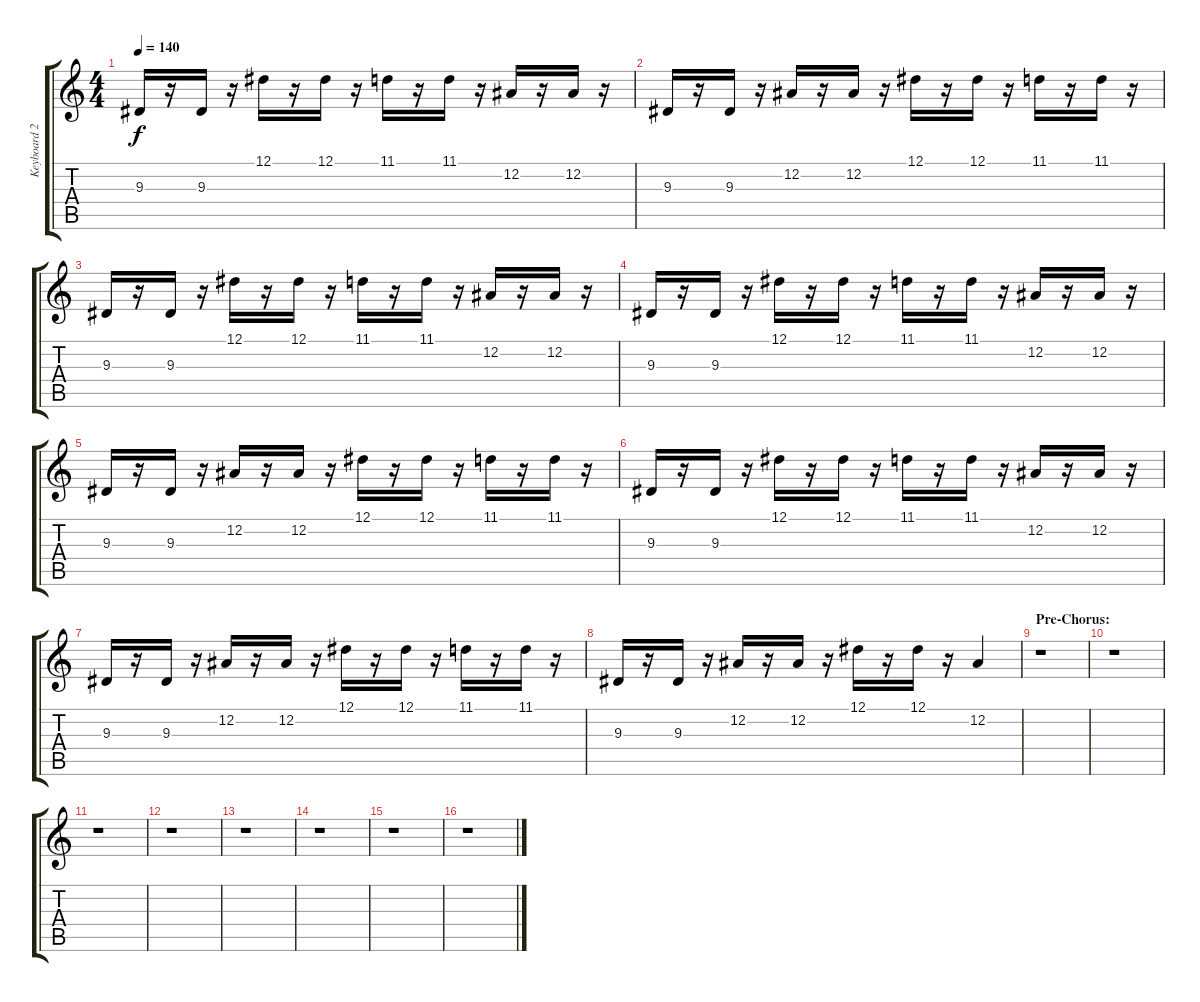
\track ("Keyboard 2" "Keyboard 2") {instrument lead6voice}
\staff {score tabs}
\tuning (Eb4 Bb3 Gb3 Db3 Ab2 Eb2) {hide}
\ts (4 4)
\tempo 140
\clef g2
\ks c
9.3.16{dy f} r.16 9.3.16 r.16 12.1.16 r.16 12.1.16 r.16 11.1.16 r.16 11.1.16 r.16 12.2.16 r.16 12.2.16 r.16 |
9.3.16 r.16 9.3.16 r.16 12.2.16 r.16 12.2.16 r.16 12.1.16 r.16 12.1.16 r.16 11.1.16 r.16 11.1.16 r.16 |
9.3.16 r.16 9.3.16 r.16 12.1.16 r.16 12.1.16 r.16 11.1.16 r.16 11.1.16 r.16 12.2.16 r.16 12.2.16 r.16 |
9.3.16 r.16 9.3.16 r.16 12.1.16 r.16 12.1.16 r.16 11.1.16 r.16 11.1.16 r.16 12.2.16 r.16 12.2.16 r.16 |
9.3.16 r.16 9.3.16 r.16 12.2.16 r.16 12.2.16 r.16 12.1.16 r.16 12.1.16 r.16 11.1.16 r.16 11.1.16 r.16 |
9.3.16 r.16 9.3.16 r.16 12.1.16 r.16 12.1.16 r.16 11.1.16 r.16 11.1.16 r.16 12.2.16 r.16 12.2.16 r.16 |
9.3.16 r.16 9.3.16 r.16 12.2.16 r.16 12.2.16 r.16 12.1.16 r.16 12.1.16 r.16 11.1.16 r.16 11.1.16 r.16 |
9.3.16 r.16 9.3.16 r.16 12.2.16 r.16 12.2.16 r.16 12.1.16 r.16 12.1.16 r.16 12.2.4 |
\section ("" "Pre-Chorus:")
r.1 |
r.1 |
r.1 |
r.1 |
r.1 |
r.1 |
r.1 |
r.1
